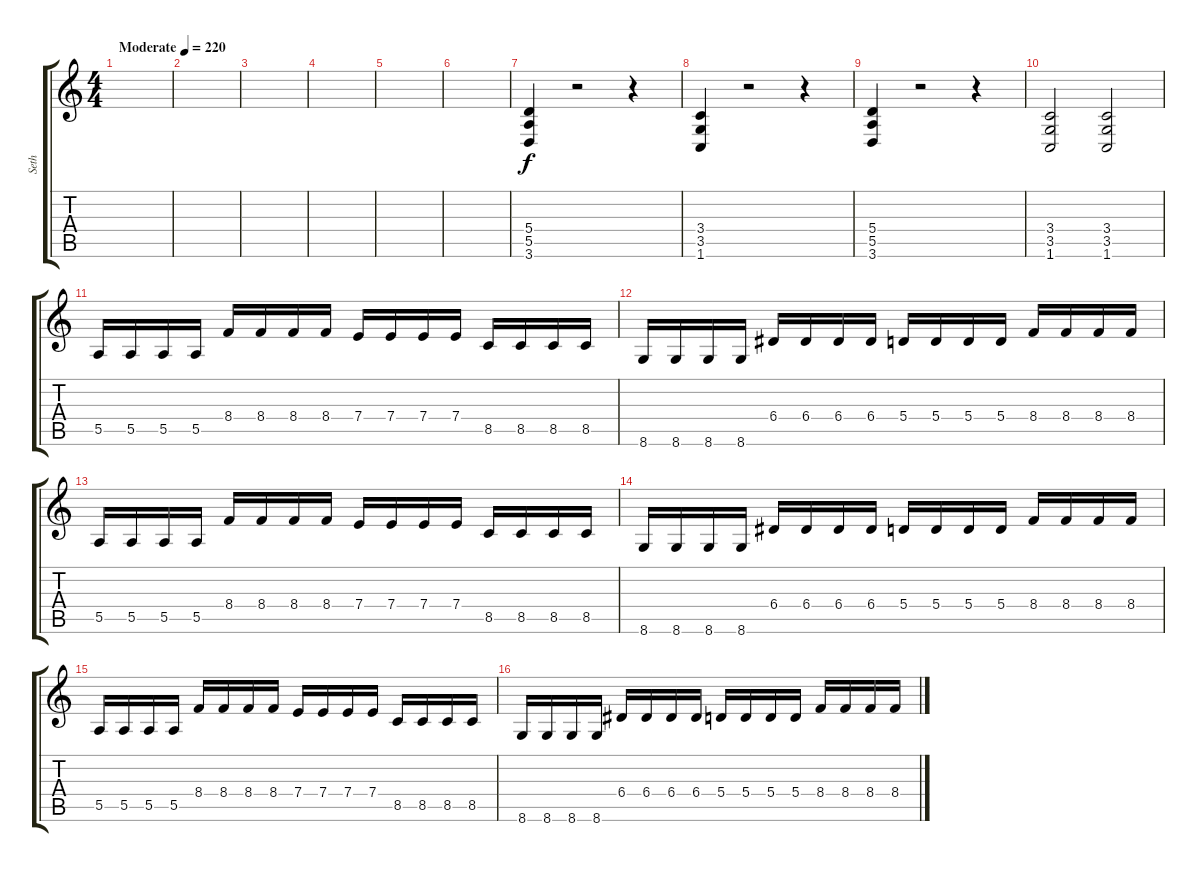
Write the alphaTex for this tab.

\track ("Seth" "Seth") {instrument distortionguitar}
\staff {score tabs}
\tuning (B3 Gb3 D3 A2 E2 B1) {hide}
\ts (4 4)
\tempo (220 "Moderate")
\clef g2
\ks c
|
|
|
|
|
|
(5.4 5.5 3.6).4 r.2 r.4 |
(3.4 3.5 1.6).4 r.2 r.4 |
(5.4 5.5 3.6).4 r.2 r.4 |
(3.4 3.5 1.6).2 (3.4 3.5 1.6).2 |
5.5.16 5.5.16 5.5.16 5.5.16 8.4.16 8.4.16 8.4.16 8.4.16 7.4.16 7.4.16 7.4.16 7.4.16 8.5.16 8.5.16 8.5.16 8.5.16 |
8.6.16 8.6.16 8.6.16 8.6.16 6.4.16 6.4.16 6.4.16 6.4.16 5.4.16 5.4.16 5.4.16 5.4.16 8.4.16 8.4.16 8.4.16 8.4.16 |
5.5.16 5.5.16 5.5.16 5.5.16 8.4.16 8.4.16 8.4.16 8.4.16 7.4.16 7.4.16 7.4.16 7.4.16 8.5.16 8.5.16 8.5.16 8.5.16 |
8.6.16 8.6.16 8.6.16 8.6.16 6.4.16 6.4.16 6.4.16 6.4.16 5.4.16 5.4.16 5.4.16 5.4.16 8.4.16 8.4.16 8.4.16 8.4.16 |
5.5.16 5.5.16 5.5.16 5.5.16 8.4.16 8.4.16 8.4.16 8.4.16 7.4.16 7.4.16 7.4.16 7.4.16 8.5.16 8.5.16 8.5.16 8.5.16 |
8.6.16 8.6.16 8.6.16 8.6.16 6.4.16 6.4.16 6.4.16 6.4.16 5.4.16 5.4.16 5.4.16 5.4.16 8.4.16 8.4.16 8.4.16 8.4.16
